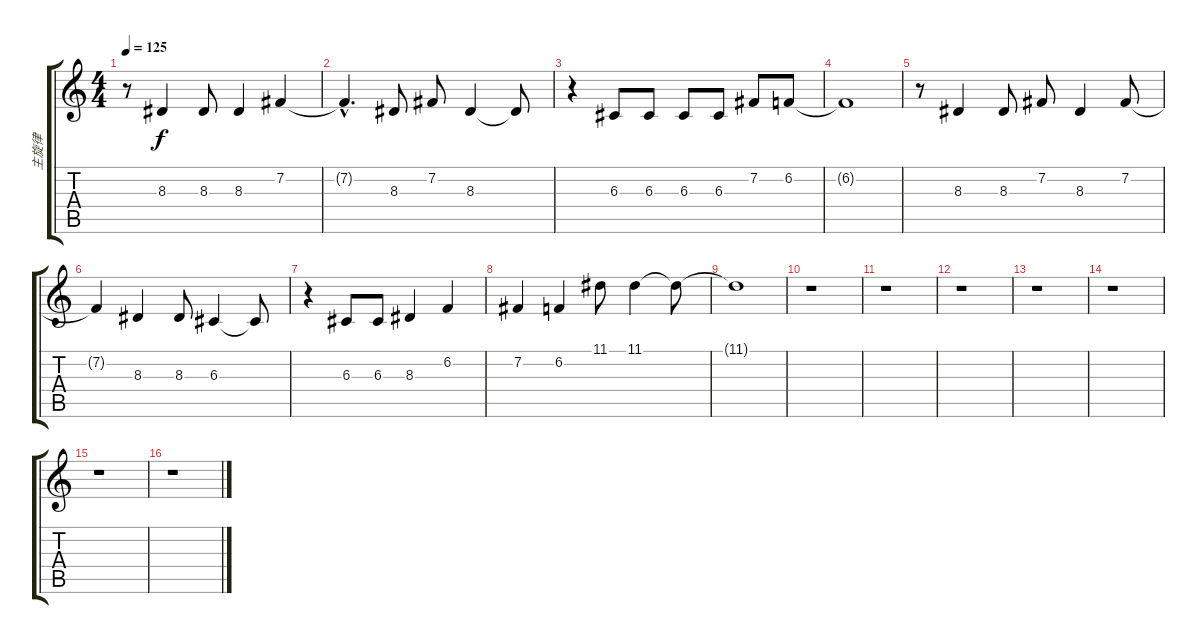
\track ("主旋律" "主旋律") {instrument flute}
\staff {score tabs}
\tuning (E4 B3 G3 D3 A2 E2) {hide}
\ts (4 4)
\tempo 125
\clef g2
\ks c
r.8{dy f} 8.3.4 8.3.8 8.3.4 7.2.4 |
7.2{hac t}.4{d} 8.3.8 7.2.8 8.3.4 8.3{t}.8 |
r.4 6.3.8 6.3.8 6.3.8 6.3.8 7.2.8 6.2.8 |
6.2{t}.1 |
r.8 8.3.4 8.3.8 7.2.8 8.3.4 7.2.8 |
7.2{t}.4 8.3.4 8.3.8 6.3.4 6.3{t}.8 |
r.4 6.3.8 6.3.8 8.3.4 6.2.4 |
7.2.4 6.2.4 11.1.8 11.1.4 11.1{t}.8 |
11.1{t}.1 |
r.1 |
r.1 |
r.1 |
r.1 |
r.1 |
r.1 |
r.1
